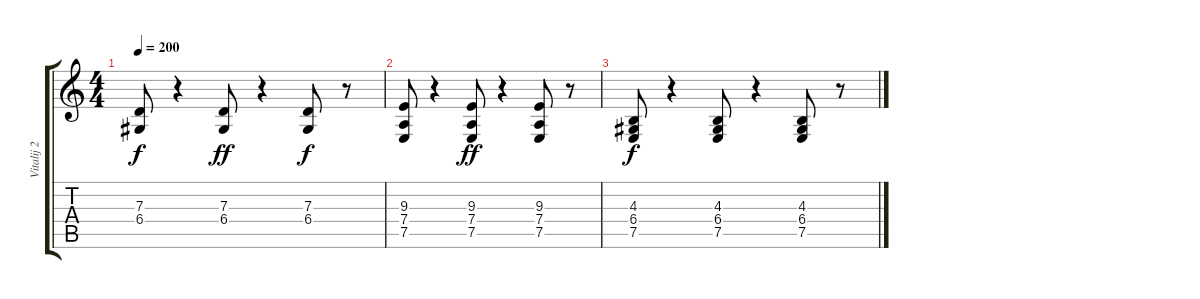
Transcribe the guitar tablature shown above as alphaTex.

\track ("Vitalij 2" "Vitalij 2") {instrument acousticgrandpiano}
\staff {score tabs}
\tuning (E4 B3 G3 D3 A2 E2) {hide}
\ts (4 4)
\tempo 200
\clef g2
\ks c
(7.3 6.4).8{dy f} r.4 (7.3 6.4).8{dy ff} r.4 (7.3 6.4).8{dy f} r.8 |
(9.3 7.4 7.5).8 r.4 (9.3 7.4 7.5).8{dy ff} r.4 (9.3 7.4 7.5).8 r.8 |
(4.3 6.4 7.5).8{dy f} r.4 (4.3 6.4 7.5).8 r.4 (4.3 6.4 7.5).8 r.8
